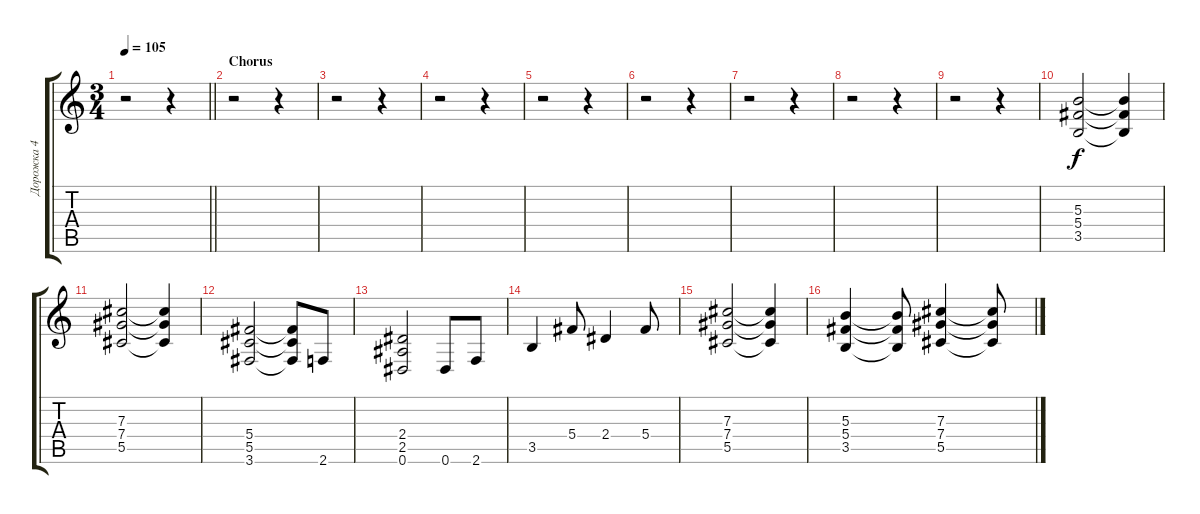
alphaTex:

\track ("Дорожка 4" "Дорожка 4") {instrument distortionguitar}
\staff {score tabs}
\tuning (Eb4 Bb3 Gb3 Db3 Ab2 Eb2) {hide}
\ts (3 4)
\tempo 105
\clef g2
\barLineRight lightlight
\ks c
r.2{dy f} r.4 |
\section ("" "Chorus")
r.2 r.4 |
r.2 r.4 |
r.2 r.4 |
r.2 r.4 |
r.2 r.4 |
r.2 r.4 |
r.2 r.4 |
r.2 r.4 |
(5.3 5.4 3.5).2 (5.3{t} 5.4{t} 3.5{t}).4 |
(7.3 7.4 5.5).2 (7.3{t} 7.4{t} 5.5{t}).4 |
(5.4 5.5 3.6).2 (5.4{t} 5.5{t} 3.6{t}).8 2.6.8 |
(2.4 2.5 0.6).2 0.6.8 2.6.8 |
3.5.4 5.4.8 2.4.4 5.4.8 |
(7.3 7.4 5.5).2 (7.3{t} 7.4{t} 5.5{t}).4 |
(5.3 5.4 3.5).4 (5.3{t} 5.4{t} 3.5{t}).8 (7.3 7.4 5.5).4 (7.3{t} 7.4{t} 5.5{t}).8
